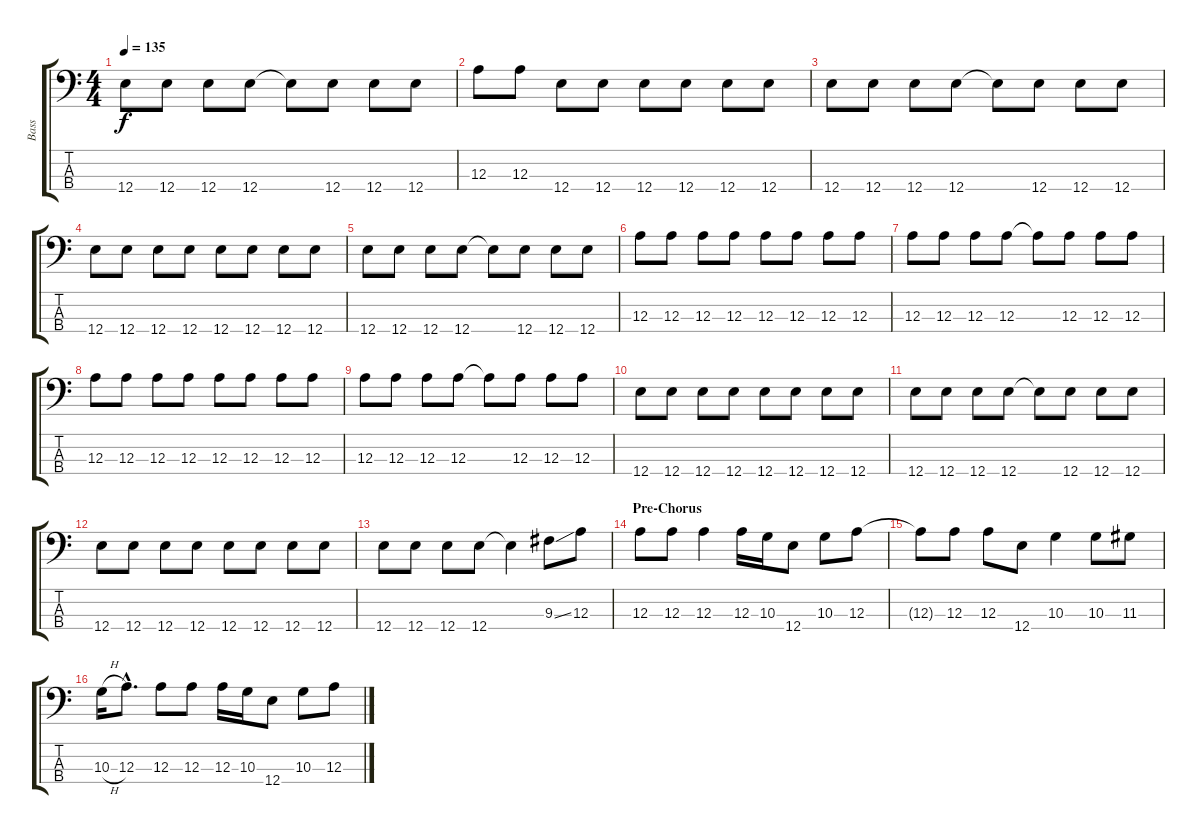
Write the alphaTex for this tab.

\track ("Bass" "Bass") {instrument electricbassfinger}
\staff {score tabs}
\tuning (G2 D2 A1 E1) {hide}
\ts (4 4)
\tempo 135
\clef f4
\ks c
12.4.8{dy f} 12.4.8 12.4.8 12.4.8 12.4{t}.8 12.4.8 12.4.8 12.4.8 |
12.3.8 12.3.8 12.4.8 12.4.8 12.4.8 12.4.8 12.4.8 12.4.8 |
12.4.8 12.4.8 12.4.8 12.4.8 12.4{t}.8 12.4.8 12.4.8 12.4.8 |
12.4.8 12.4.8 12.4.8 12.4.8 12.4.8 12.4.8 12.4.8 12.4.8 |
12.4.8 12.4.8 12.4.8 12.4.8 12.4{t}.8 12.4.8 12.4.8 12.4.8 |
12.3.8 12.3.8 12.3.8 12.3.8 12.3.8 12.3.8 12.3.8 12.3.8 |
12.3.8 12.3.8 12.3.8 12.3.8 12.3{t}.8 12.3.8 12.3.8 12.3.8 |
12.3.8 12.3.8 12.3.8 12.3.8 12.3.8 12.3.8 12.3.8 12.3.8 |
12.3.8 12.3.8 12.3.8 12.3.8 12.3{t}.8 12.3.8 12.3.8 12.3.8 |
12.4.8 12.4.8 12.4.8 12.4.8 12.4.8 12.4.8 12.4.8 12.4.8 |
12.4.8 12.4.8 12.4.8 12.4.8 12.4{t}.8 12.4.8 12.4.8 12.4.8 |
12.4.8 12.4.8 12.4.8 12.4.8 12.4.8 12.4.8 12.4.8 12.4.8 |
12.4.8 12.4.8 12.4.8 12.4.8 12.4{t}.4 9.3{ss}.8 12.3.8 |
\section ("" "Pre-Chorus")
12.3.8 12.3.8 12.3.4 12.3.16 10.3.16 12.4.8 10.3.8 12.3.8 |
12.3{t}.8 12.3.8 12.3.8 12.4.8 10.3.4 10.3.8 11.3.8 |
10.3{h}.16 12.3{hac}.8{d} 12.3.8 12.3.8 12.3.16 10.3.16 12.4.8 10.3.8 12.3.8
